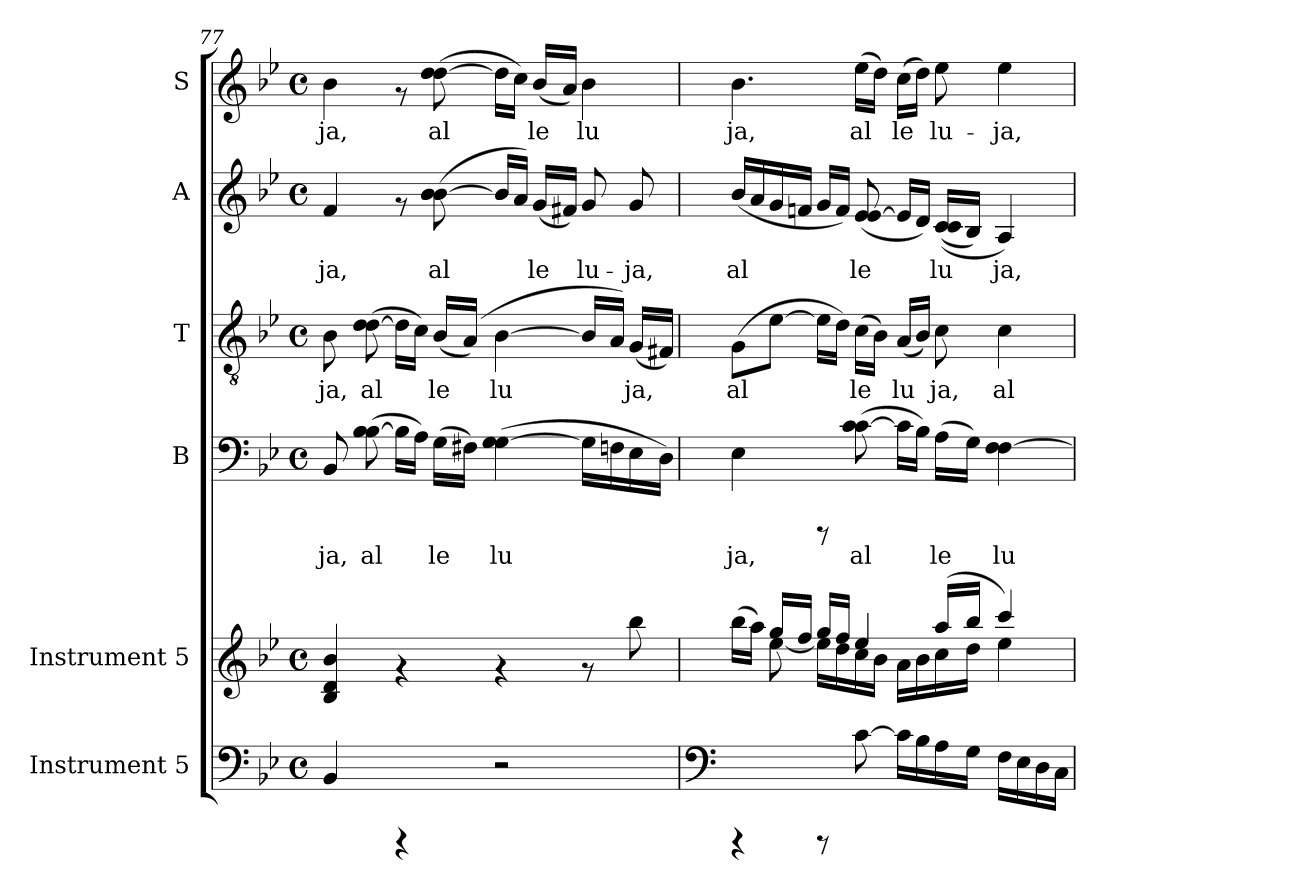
**kern	**kern	**kern	**text	**kern	**text	**kern	**text	**kern	**text
*part6	*part5	*part4	*part4	*part3	*part3	*part2	*part2	*part1	*part1
*staff6	*staff5	*staff4	*staff4	*staff3	*staff3	*staff2	*staff2	*staff1	*staff1
*I"Instrument 5	*I"Instrument 5	*I"B	*	*I"T	*	*I"A	*	*I"S	*
*	*	*I'B	*	*I'T	*	*I'A	*	*I'S	*
*clefF4	*clefG2	*clefF4	*	*clefGv2	*	*clefG2	*	*clefG2	*
*k[b-e-]	*k[b-e-]	*k[b-e-]	*	*k[b-e-]	*	*k[b-e-]	*	*k[b-e-]	*
*B-:	*B-:	*B-:	*	*B-:	*	*B-:	*	*B-:	*
*M4/4	*M4/4	*M4/4	*	*M4/4	*	*M4/4	*	*M4/4	*
*met(c)	*met(c)	*met(c)	*	*met(c)	*	*met(c)	*	*met(c)	*
=77	=77	=77	=77	=77	=77	=77	=77	=77	=77
!	!	!	!LO:LY:b:cj	!	!LO:LY:b:cj	!	!LO:LY:b:cj	!	!LO:LY:b:cj
4BB-/	4d/ 4B-/ 4b-/	8BB-/	ja,	8B-\	ja,	4f/	-ja,	4b-\	ja,
!	!	!	!LO:LY:b:cj	!	!LO:LY:b:cj	!	!	!	!
.	.	(>8B-\ [>8B-\	al	(>8d\ [>8d\	al	.	.	.	.
!	!	!	!LO:LY:b:cj	!	!LO:LY:b:cj	!	!	!	!
4rCCC	4rf	16B-\L]	.	16d\L]	.	8rf	.	8rf	.
!	!	!	!LO:LY:b:cj	!	!LO:LY:b:cj	!	!	!	!
.	.	16A\J)	.	16c\J)	.	.	.	.	.
!	!	!	!LO:LY:b:cj	!	!LO:LY:b:cj	!	!LO:LY:b:cj	!	!LO:LY:b:cj
.	.	(>16G\L	le	(<16B-/L	le	(>8b-\ [<8b-\	al-	(>8dd\ [>8dd\	al
!	!	!	!LO:LY:b:cj	!	!LO:LY:b:cj	!	!	!	!
.	.	16F#X\J)	.	(>16A/J)	.	.	.	.	.
!	!	!	!LO:LY:b:cj	!	!LO:LY:b:cj	!	!LO:LY:b:cj	!	!LO:LY:b:cj
2r	4rf	(>4G\ [>4G\	lu	[>4B-\	lu	16b-/L]	--	16dd\L]	.
!	!	!	!	!	!	!	!LO:LY:b:cj	!	!LO:LY:b:cj
.	.	.	.	.	.	16a/J)	--	16cc\J)	.
!	!	!	!	!	!	!	!LO:LY:b:cj	!	!LO:LY:b:cj
.	.	.	.	.	.	(<16g/L	-le-	(<16b-/L	le
!	!	!	!	!	!	!	!LO:LY:b:cj	!	!LO:LY:b:cj
.	.	.	.	.	.	16f#X/J)	--	16a/J)	.
!	!	!	!LO:LY:b:cj	!	!LO:LY:b:cj	!	!LO:LY:b:cj	!	!LO:LY:b:cj
.	8rf	16G\L]	.	16B-/L]	.	8g/	-lu-	4b-\	lu
!	!	!	!LO:LY:b:cj	!	!LO:LY:b:cj	!	!	!	!
.	.	16Fn\	.	16A/J)	.	.	.	.	.
!	!	!	!LO:LY:b:cj	!	!LO:LY:b:cj	!	!LO:LY:b:cj	!	!
.	8bb-\	16E-\	.	(<16G/L	ja,	8g/	-ja,	.	.
!	!	!	!LO:LY:b:cj	!	!LO:LY:b:cj	!	!	!	!
.	.	16D\J)	.	16F#X/J)	.	.	.	.	.
!!LO:PB:g=z
=78	=78	=78	=78	=78	=78	=78	=78	=78	=78
*clefF4	*	*	*	*	*	*	*	*	*
*	*^	*	*	*	*	*	*	*	*
!	!	!	!	!LO:LY:b:cj	!	!LO:LY:b:cj	!	!LO:LY:b:cj	!	!LO:LY:b:cj
4rCCC	8ryy	(<16bb-\L	4E-\	ja,	(>8G\L	al-	(<16b-/L	al-	4.b-\	ja,
!	!	!	!	!	!	!	!	!LO:LY:b:cj	!	!
.	.	16aa\J)	.	.	.	.	16a/	--	.	.
!	!	!	!	!	!	!LO:LY:b:cj	!	!LO:LY:b:cj	!	!
.	16gg/L	[<8ee-\	.	.	[>8e-\J	--	16g/	--	.	.
!	!	!	!	!	!	!	!	!LO:LY:b:cj	!	!
.	16ff/J	.	.	.	.	.	16fn/J	--	.	.
!	!	!	!	!	!	!LO:LY:b:cj	!	!LO:LY:b:cj	!	!
8rCCC	16gg/L	16ee-\L]	8rCCC	.	16e-\L]	--	16g/L	--	.	.
!	!	!	!	!	!	!LO:LY:b:cj	!	!LO:LY:b:cj	!	!
.	16ff/J	16dd\	.	.	16d\J)	--	16f/J)	--	.	.
!	!	!	!	!LO:LY:b:cj	!	!LO:LY:b:cj	!	!LO:LY:b:cj	!	!LO:LY:b:cj
[>8c\	4ee-/	16cc\	(>8c\ [>8c\	al	(>16c\L	-le-	(<8e-/ [<8e-/	-le-	(>16ee-\L	al-
!	!	!	!	!	!	!LO:LY:b:cj	!	!	!	!LO:LY:b:cj
.	.	16b-\J	.	.	16B-\J)	--	.	.	16dd\J)	--
!	!	!	!	!LO:LY:b:cj	!	!LO:LY:b:cj	!	!LO:LY:b:cj	!	!LO:LY:b:cj
16c\L]	.	16a\L	16c\L]	.	(<16A/L	-lu-	16e-/L]	--	(>16cc\L	-le-
!	!	!	!	!LO:LY:b:cj	!	!LO:LY:b:cj	!	!LO:LY:b:cj	!	!LO:LY:b:cj
16B-\	.	16b-\	16B-\J)	.	16B-/J)	--	16d/J)	--	16dd\J)	--
!	!	!	!	!LO:LY:b:cj	!	!LO:LY:b:cj	!	!LO:LY:b:cj	!	!LO:LY:b:cj
16A\	(<16aa/L	16cc\	(>16A\L	le	8c\	-ja,	(<(<16c/ 16c/L	-lu-	8ee-\	-lu-
!	!	!	!	!LO:LY:b:cj	!	!	!	!LO:LY:b:cj	!	!
16G\J	16bb-/J	16dd\J	16G\J)	.	.	.	16B-/J)	--	.	.
!	!	!	!	!LO:LY:b:cj	!	!LO:LY:b:cj	!	!LO:LY:b:cj	!	!LO:LY:b:cj
16F\L	4ccc/)	4ee-\	4F\ [>4F\	lu	4c\	al-	4A/)	-ja,	4ee-\	-ja,
16E-\	.	.	.	.	.	.	.	.	.	.
16D\	.	.	.	.	.	.	.	.	.	.
16C\J	.	.	.	.	.	.	.	.	.	.
*	*v	*v	*	*	*	*	*	*	*	*
=	=	=	=	=	=	=	=	=	=
*-	*-	*-	*-	*-	*-	*-	*-	*-	*-
